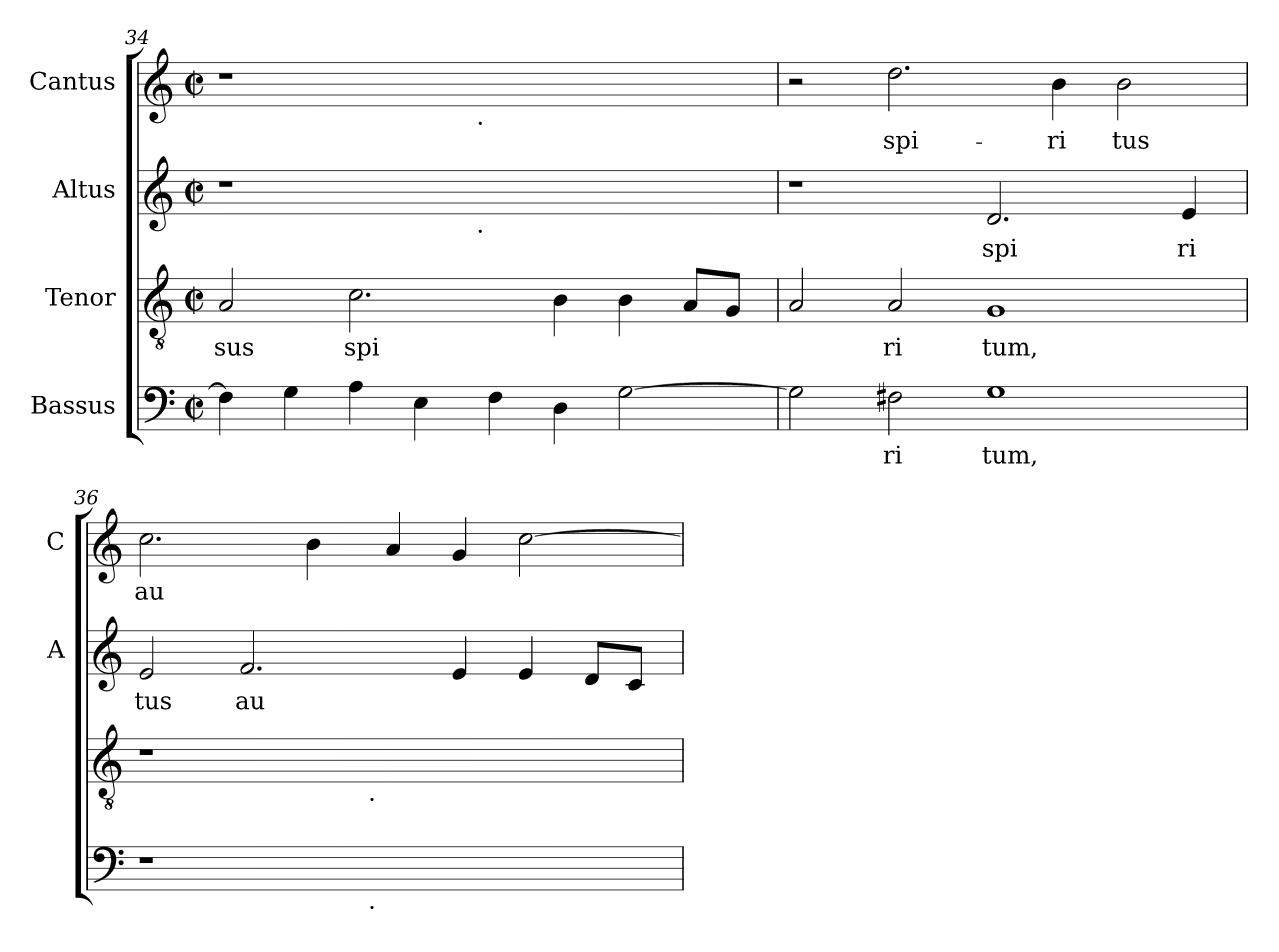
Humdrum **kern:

**kern	**text	**kern	**text	**kern	**text	**kern	**text
*part4	*part4	*part3	*part3	*part2	*part2	*part1	*part1
*staff4	*staff4	*staff3	*staff3	*staff2	*staff2	*staff1	*staff1
*I"Bassus	*	*I"Tenor	*	*I"Altus	*	*I"Cantus	*
*	*	*	*	*I'A	*	*I'C	*
*clefF4	*	*clefGv2	*	*clefG2	*	*clefG2	*
*k[]	*	*k[]	*	*k[]	*	*k[]	*
*C:	*	*C:	*	*C:	*	*C:	*
*M2/2	*	*M2/2	*	*M2/2	*	*M2/2	*
*met(c|)	*	*met(c|)	*	*met(c|)	*	*met(c|)	*
=34	=34	=34	=34	=34	=34	=34	=34
!	!LO:LY:b:cj	!	!LO:LY:b:cj	!	!	!	!
*	*	*	*	*^	*	*^	*
4F\]	.	2A/	sus	1r	2ryy	.	1r	2ryy	.
!	!LO:LY:b:cj	!	!	!	!	!	!	!	!
4G\	.	.	.	.	.	.	.	.	.
!	!LO:LY:b:cj	!	!LO:LY:b:cj	!	!	!	!	!	!
4A\	.	2.c\	spi	.	4ryy	.	.	4ryy	.
!	!LO:LY:b:cj	!	!	!	!	!	!	!	!
4E\	.	.	.	.	8...ryy	.	.	8...ryy	.
!	!	!	!	!	!	!	!	!LO:TX:b:t=.	!
!	!	!	!	!	!LO:TX:b:t=.	!	!	!	!
.	.	.	.	.	1ryy	.	.	1ryy	.
!	!LO:LY:b:cj	!	!	!	!	!	!	!	!
4F\	.	.	.	1ryy	.	.	1ryy	.	.
!	!LO:LY:b:cj	!	!LO:LY:b:cj	!	!	!	!	!	!
4D\	.	4B\	.	.	.	.	.	.	.
!	!LO:LY:b:cj	!	!LO:LY:b:cj	!	!	!	!	!	!
[>2G\	.	4B\	.	.	.	.	.	.	.
!	!	!	!LO:LY:b:cj	!	!	!	!	!	!
.	.	8A/L	.	.	.	.	.	.	.
!	!	!	!LO:LY:b:cj	!	!	!	!	!	!
.	.	8G/J	.	.	.	.	.	.	.
.	.	.	.	.	64ryy	.	.	64ryy	.
=35	=35	=35	=35	=35	=35	=35	=35	=35	=35
!	!LO:LY:b:cj	!	!LO:LY:b:cj	!	!	!	!	!	!
*	*	*	*	*v	*v	*	*	*	*
*	*	*	*	*	*	*v	*v	*
2G\]	.	2A/	.	1r	.	2r	.
!	!LO:LY:b:cj	!	!LO:LY:b:cj	!	!	!	!LO:LY:b:cj
2F#\	ri	2A/	ri	.	.	2.dd\	spi-
!	!LO:LY:b:cj	!	!LO:LY:b:cj	!	!LO:LY:b:cj	!	!
1G	tum,	1G	tum,	2.d/	spi	.	.
!	!	!	!	!	!	!	!LO:LY:b:cj
.	.	.	.	.	.	4b\	-ri
!	!	!	!	!	!	!	!LO:LY:b:cj
.	.	.	.	.	.	2b\	tus
!	!	!	!	!	!LO:LY:b:cj	!	!
.	.	.	.	4e/	ri	.	.
=36	=36	=36	=36	=36	=36	=36	=36
!	!	!	!	!	!LO:LY:b:cj	!	!LO:LY:b:cj
*^	*	*^	*	*	*	*	*
1r	2ryy	.	1r	2ryy	.	2e/	tus	2.cc\	au-
!	!	!	!	!	!	!	!LO:LY:b:cj	!	!
.	4...ryy	.	.	4...ryy	.	2.f/	au	.	.
!	!	!	!	!	!	!	!	!	!LO:LY:b:cj
.	.	.	.	.	.	.	.	4b\	--
!	!	!	!	!LO:TX:b:t=.	!	!	!	!	!
!	!LO:TX:b:t=.	!	!	!	!	!	!	!	!
.	1ryy	.	.	1ryy	.	.	.	.	.
!	!	!	!	!	!	!	!	!	!LO:LY:b:cj
1ryy	.	.	1ryy	.	.	.	.	4a/	--
!	!	!	!	!	!	!	!LO:LY:b:cj	!	!LO:LY:b:cj
.	.	.	.	.	.	4e/	.	4g/	--
!	!	!	!	!	!	!	!LO:LY:b:cj	!	!LO:LY:b:cj
.	.	.	.	.	.	4e/	.	[<2cc\	--
!	!	!	!	!	!	!	!LO:LY:b:cj	!	!
.	.	.	.	.	.	8d/L	.	.	.
!	!	!	!	!	!	!	!LO:LY:b:cj	!	!
.	.	.	.	.	.	8c/J	.	.	.
.	32ryy	.	.	32ryy	.	.	.	.	.
*v	*v	*	*	*	*	*	*	*	*
*	*	*v	*v	*	*	*	*	*
=	=	=	=	=	=	=	=
*-	*-	*-	*-	*-	*-	*-	*-
